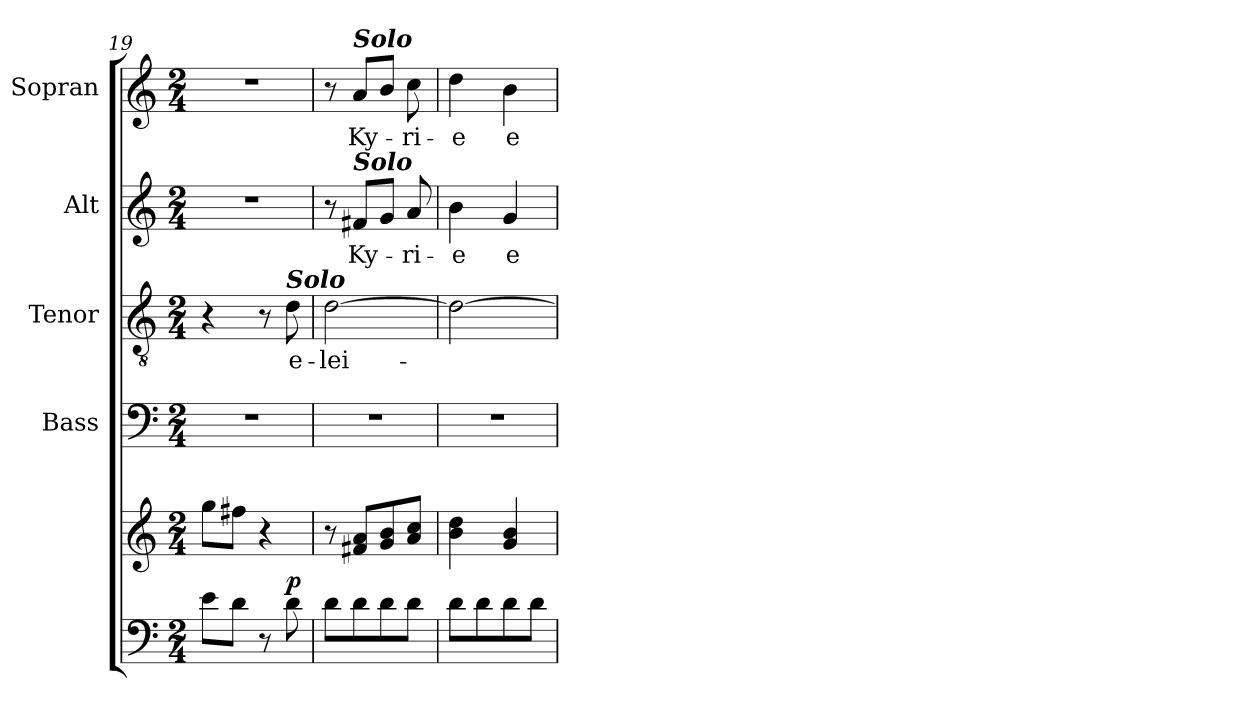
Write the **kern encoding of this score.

**kern	**kern	**dynam	**kern	**kern	**text	**kern	**text	**kern	**text
*part5	*part5	*part5	*part4	*part3	*part3	*part2	*part2	*part1	*part1
*staff6	*staff5	*staff5/6	*staff4	*staff3	*staff3	*staff2	*staff2	*staff1	*staff1
*	*	*	*I"Bass	*I"Tenor	*	*I"Alt	*	*I"Sopran	*
*	*	*	*I'B.	*I'T.	*	*I'A.	*	*I'S.	*
*clefF4	*clefG2	*	*clefF4	*clefGv2	*	*clefG2	*	*clefG2	*
*k[]	*k[]	*	*k[]	*k[]	*	*k[]	*	*k[]	*
*C:	*C:	*	*C:	*C:	*	*C:	*	*C:	*
*M2/4	*M2/4	*	*M2/4	*M2/4	*	*M2/4	*	*M2/4	*
=19	=19	=19	=19	=19	=19	=19	=19	=19	=19
8e\L	8gg\L	.	2r	4r	.	2r	.	2r	.
8d\J	8ff#X\J	.	.	.	.	.	.	.	.
8r	4r	.	.	8r	.	.	.	.	.
!	!	!	!	!LO:TX:a:Bi:t=Solo	!	!	!	!	!
!	!	!LO:DY:a=2	!	!	!LO:LY:b	!	!	!	!
8d\	.	p	.	8d\	e-	.	.	.	.
=20	=20	=20	=20	=20	=20	=20	=20	=20	=20
!	!	!	!	!	!LO:LY:b	!	!	!	!
8d\L	8r	.	2r	[2d\	-lei-	8r	.	8r	.
!	!	!	!	!	!	!	!	!LO:TX:a:Bi:t=Solo	!
!	!	!	!	!	!	!LO:TX:a:Bi:t=Solo	!	!	!
!	!	!	!	!	!	!	!LO:LY:b	!	!LO:LY:b
8d\	8f#X/ 8a/L	.	.	.	.	8f#X/L	Ky-	8a/L	Ky-
8d\	8g/ 8b/	.	.	.	.	8g/J	.	8b/J	.
!	!	!	!	!	!	!	!LO:LY:b	!	!LO:LY:b
8d\J	8a/ 8cc/J	.	.	.	.	8a/	-ri-	8cc\	-ri-
!!LO:PB:g=z
=21	=21	=21	=21	=21	=21	=21	=21	=21	=21
!	!	!	!	!	!	!	!LO:LY:b	!	!LO:LY:b
8d\L	4b\ 4dd\	.	2r	2d\_	.	4b\	-e	4dd\	-e
8d\	.	.	.	.	.	.	.	.	.
!	!	!	!	!	!	!	!LO:LY:b	!	!LO:LY:b
8d\	4g/ 4b/	.	.	.	.	4g/	e-	4b\	e-
8d\J	.	.	.	.	.	.	.	.	.
=	=	=	=	=	=	=	=	=	=
*-	*-	*-	*-	*-	*-	*-	*-	*-	*-
